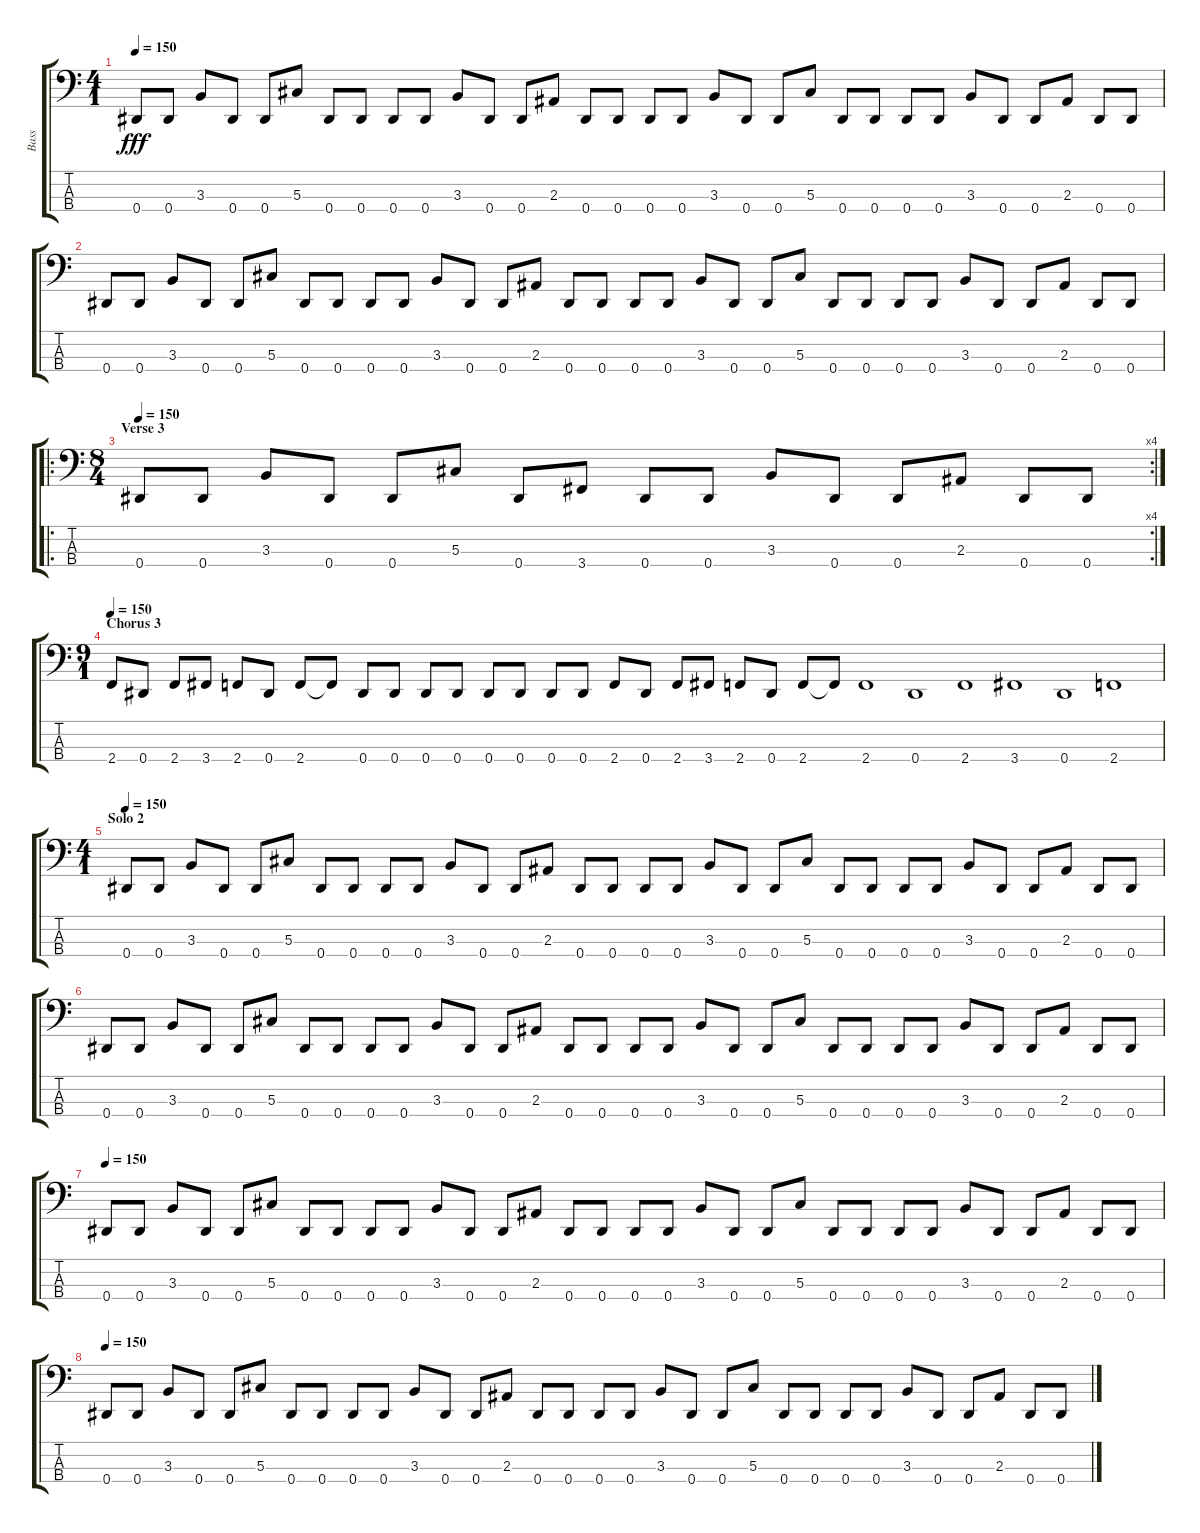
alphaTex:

\track ("Bass" "Bass") {instrument electricbasspick}
\staff {score tabs}
\tuning (Gb2 Db2 Ab1 Eb1) {hide}
\ts (4 1)
\tempo 150
\clef f4
\ks c
0.4.8{dy fff} 0.4.8 3.3.8 0.4.8 0.4.8 5.3.8 0.4.8 0.4.8 0.4.8 0.4.8 3.3.8 0.4.8 0.4.8 2.3.8 0.4.8 0.4.8 0.4.8 0.4.8 3.3.8 0.4.8 0.4.8 5.3.8 0.4.8 0.4.8 0.4.8 0.4.8 3.3.8 0.4.8 0.4.8 2.3.8 0.4.8 0.4.8 |
0.4.8 0.4.8 3.3.8 0.4.8 0.4.8 5.3.8 0.4.8 0.4.8 0.4.8 0.4.8 3.3.8 0.4.8 0.4.8 2.3.8 0.4.8 0.4.8 0.4.8 0.4.8 3.3.8 0.4.8 0.4.8 5.3.8 0.4.8 0.4.8 0.4.8 0.4.8 3.3.8 0.4.8 0.4.8 2.3.8 0.4.8 0.4.8 |
\ro
\rc 4
\ts (8 4)
\section ("" "Verse 3")
\tempo 150
0.4.8 0.4.8 3.3.8 0.4.8 0.4.8 5.3.8 0.4.8 3.4.8 0.4.8 0.4.8 3.3.8 0.4.8 0.4.8 2.3.8 0.4.8 0.4.8 |
\ts (9 1)
\section ("" "Chorus 3")
\tempo 150
2.4.8 0.4.8 2.4.8 3.4.8 2.4.8 0.4.8 2.4.8 2.4{t}.8 0.4.8 0.4.8 0.4.8 0.4.8 0.4.8 0.4.8 0.4.8 0.4.8 2.4.8 0.4.8 2.4.8 3.4.8 2.4.8 0.4.8 2.4.8 2.4{t}.8 2.4.1 0.4.1 2.4.1 3.4.1 0.4.1 2.4.1 |
\ts (4 1)
\section ("" "Solo 2")
\tempo 150
0.4.8 0.4.8 3.3.8 0.4.8 0.4.8 5.3.8 0.4.8 0.4.8 0.4.8 0.4.8 3.3.8 0.4.8 0.4.8 2.3.8 0.4.8 0.4.8 0.4.8 0.4.8 3.3.8 0.4.8 0.4.8 5.3.8 0.4.8 0.4.8 0.4.8 0.4.8 3.3.8 0.4.8 0.4.8 2.3.8 0.4.8 0.4.8 |
0.4.8 0.4.8 3.3.8 0.4.8 0.4.8 5.3.8 0.4.8 0.4.8 0.4.8 0.4.8 3.3.8 0.4.8 0.4.8 2.3.8 0.4.8 0.4.8 0.4.8 0.4.8 3.3.8 0.4.8 0.4.8 5.3.8 0.4.8 0.4.8 0.4.8 0.4.8 3.3.8 0.4.8 0.4.8 2.3.8 0.4.8 0.4.8 |
\tempo 150
0.4.8 0.4.8 3.3.8 0.4.8 0.4.8 5.3.8 0.4.8 0.4.8 0.4.8 0.4.8 3.3.8 0.4.8 0.4.8 2.3.8 0.4.8 0.4.8 0.4.8 0.4.8 3.3.8 0.4.8 0.4.8 5.3.8 0.4.8 0.4.8 0.4.8 0.4.8 3.3.8 0.4.8 0.4.8 2.3.8 0.4.8 0.4.8 |
\tempo 150
0.4.8 0.4.8 3.3.8 0.4.8 0.4.8 5.3.8 0.4.8 0.4.8 0.4.8 0.4.8 3.3.8 0.4.8 0.4.8 2.3.8 0.4.8 0.4.8 0.4.8 0.4.8 3.3.8 0.4.8 0.4.8 5.3.8 0.4.8 0.4.8 0.4.8 0.4.8 3.3.8 0.4.8 0.4.8 2.3.8 0.4.8 0.4.8
